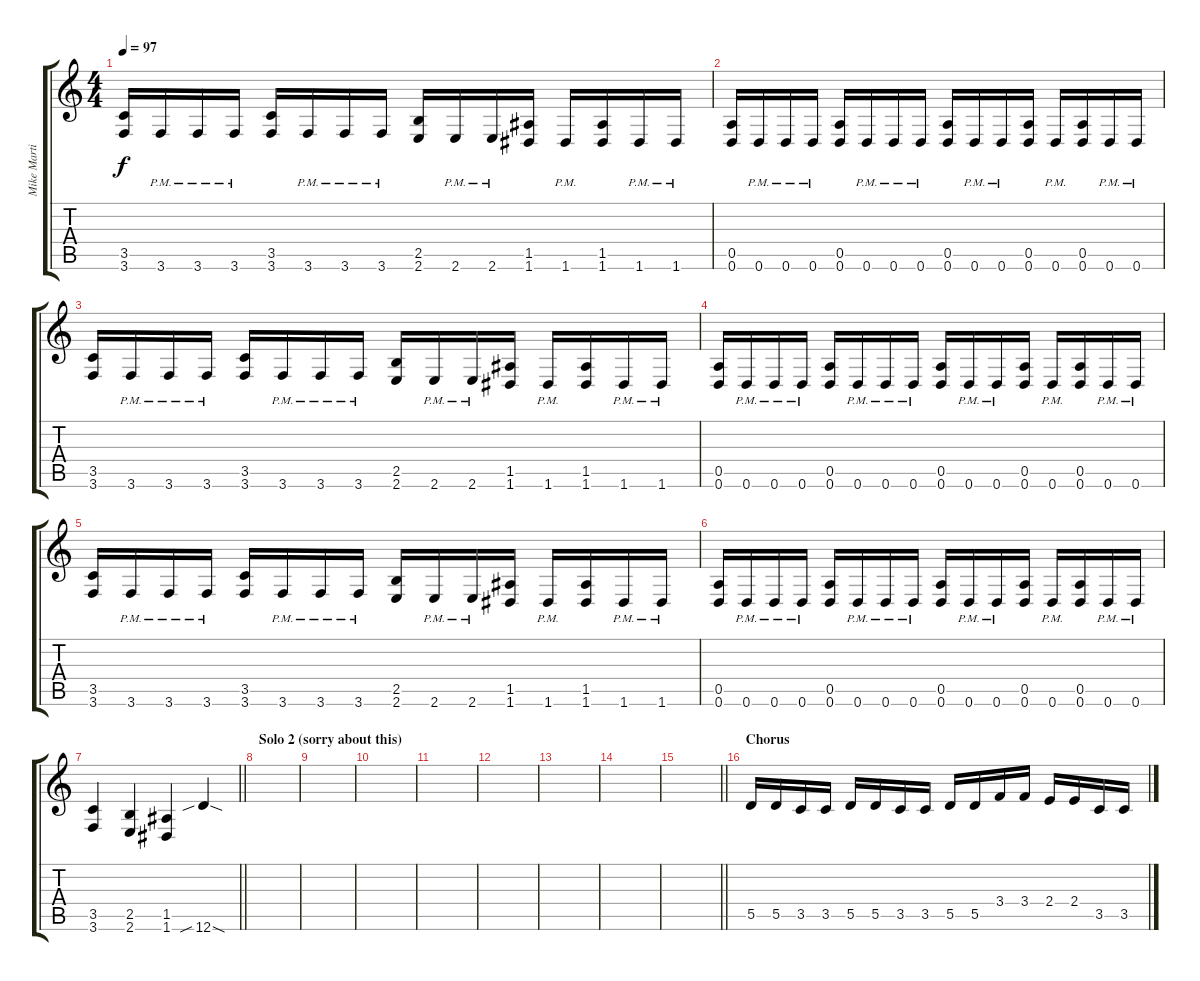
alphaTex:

\track ("Mike Martin" "Mike Marti") {instrument distortionguitar}
\staff {score tabs}
\tuning (E4 B3 G3 D3 A2 D2) {hide}
\ts (4 4)
\tempo 97
\clef g2
\ks c
(3.5 3.6).16{dy f} 3.6{pm}.16 3.6{pm}.16 3.6{pm}.16 (3.5 3.6).16 3.6{pm}.16 3.6{pm}.16 3.6{pm}.16 (2.5 2.6).16 2.6{pm}.16 2.6{pm}.16 (1.5 1.6).16 1.6{pm}.16 (1.5 1.6).16 1.6{pm}.16 1.6{pm}.16 |
(0.5 0.6).16 0.6{pm}.16 0.6{pm}.16 0.6{pm}.16 (0.5 0.6).16 0.6{pm}.16 0.6{pm}.16 0.6{pm}.16 (0.5 0.6).16 0.6{pm}.16 0.6{pm}.16 (0.5 0.6).16 0.6{pm}.16 (0.5 0.6).16 0.6{pm}.16 0.6{pm}.16 |
(3.5 3.6).16 3.6{pm}.16 3.6{pm}.16 3.6{pm}.16 (3.5 3.6).16 3.6{pm}.16 3.6{pm}.16 3.6{pm}.16 (2.5 2.6).16 2.6{pm}.16 2.6{pm}.16 (1.5 1.6).16 1.6{pm}.16 (1.5 1.6).16 1.6{pm}.16 1.6{pm}.16 |
(0.5 0.6).16 0.6{pm}.16 0.6{pm}.16 0.6{pm}.16 (0.5 0.6).16 0.6{pm}.16 0.6{pm}.16 0.6{pm}.16 (0.5 0.6).16 0.6{pm}.16 0.6{pm}.16 (0.5 0.6).16 0.6{pm}.16 (0.5 0.6).16 0.6{pm}.16 0.6{pm}.16 |
(3.5 3.6).16 3.6{pm}.16 3.6{pm}.16 3.6{pm}.16 (3.5 3.6).16 3.6{pm}.16 3.6{pm}.16 3.6{pm}.16 (2.5 2.6).16 2.6{pm}.16 2.6{pm}.16 (1.5 1.6).16 1.6{pm}.16 (1.5 1.6).16 1.6{pm}.16 1.6{pm}.16 |
(0.5 0.6).16 0.6{pm}.16 0.6{pm}.16 0.6{pm}.16 (0.5 0.6).16 0.6{pm}.16 0.6{pm}.16 0.6{pm}.16 (0.5 0.6).16 0.6{pm}.16 0.6{pm}.16 (0.5 0.6).16 0.6{pm}.16 (0.5 0.6).16 0.6{pm}.16 0.6{pm}.16 |
\barLineRight lightlight
(3.5 3.6).4 (2.5 2.6).4 (1.5 1.6).4 12.6{sib sod}.4 |
\section ("" "Solo 2 (sorry about this)")
|
|
|
|
|
|
|
\barLineRight lightlight
|
\section ("" "Chorus")
5.5.16 5.5.16 3.5.16 3.5.16 5.5.16 5.5.16 3.5.16 3.5.16 5.5.16 5.5.16 3.4.16 3.4.16 2.4.16 2.4.16 3.5.16 3.5.16
